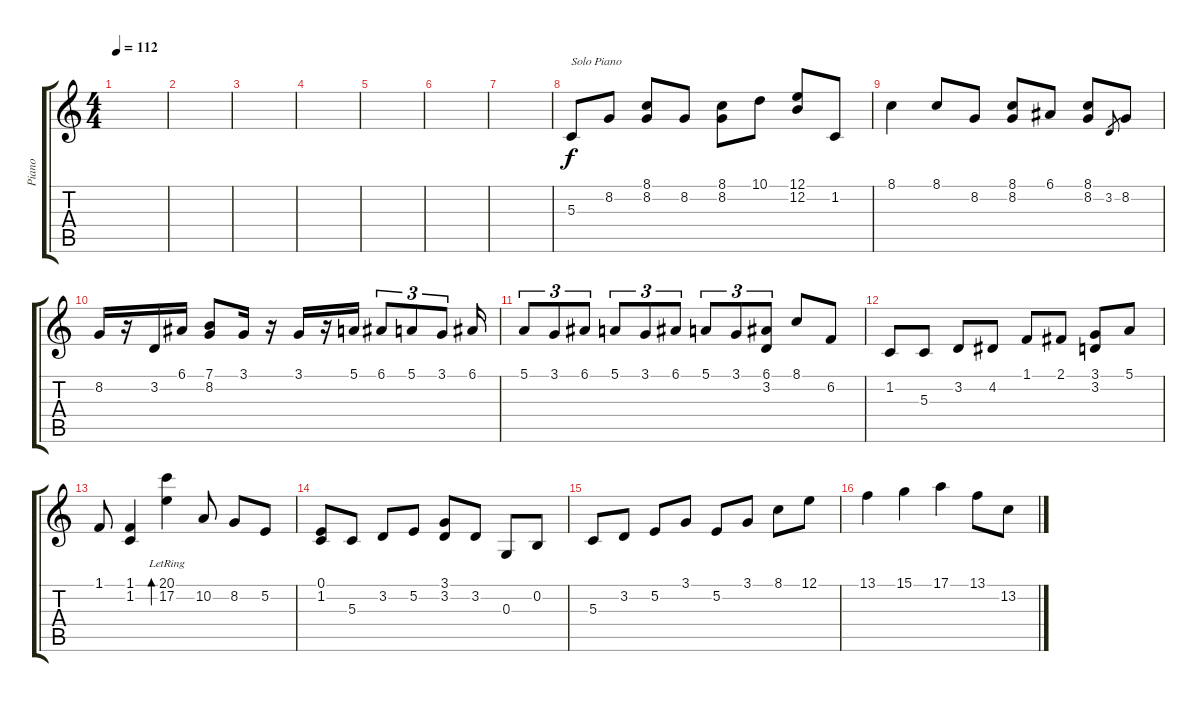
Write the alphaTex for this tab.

\track ("Piano" "Piano") {instrument electricpiano1}
\staff {score tabs}
\tuning (E4 B3 G3 D3 A2 E2) {hide}
\ts (4 4)
\tempo 112
\clef g2
\ks c
|
|
|
|
|
|
|
5.3.8{txt "Solo Piano"} 8.2.8 (8.1 8.2).8 8.2.8 (8.1 8.2).8 10.1.8 (12.1 12.2).8 1.2.8 |
8.1.4 8.1.8 8.2.8 (8.1 8.2).8 6.1.8 (8.1 8.2).8 3.2.8{gr} 8.2.8 |
8.2.16 r.16 3.2.16 6.1.16 (7.1 8.2).8 3.1.16 r.16 3.1.16 r.16 5.1.16 6.1.8{tu (3 2)} 5.1.8{tu (3 2)} 3.1.8{tu (3 2)} 6.1.16 |
5.1.8{tu (3 2)} 3.1.8{tu (3 2)} 6.1.8{tu (3 2)} 5.1.8{tu (3 2)} 3.1.8{tu (3 2)} 6.1.8{tu (3 2)} 5.1.8{tu (3 2)} 3.1.8{tu (3 2)} (6.1 3.2).8{tu (3 2)} 8.1.8 6.2.8 |
1.2.8 5.3.8 3.2.8 4.2.8 1.1.8 2.1.8 (3.1 3.2).8 5.1.8 |
1.1.8 (1.1 1.2).4 (20.1{lr} 17.2{lr}).4{bd 60} 10.2.8 8.2.8 5.2.8 |
(0.1 1.2).8 5.3.8 3.2.8 5.2.8 (3.1 3.2).8 3.2.8 0.3.8 0.2.8 |
5.3.8 3.2.8 5.2.8 3.1.8 5.2.8 3.1.8 8.1.8 12.1.8 |
13.1.4 15.1.4 17.1.4 13.1.8 13.2.8
